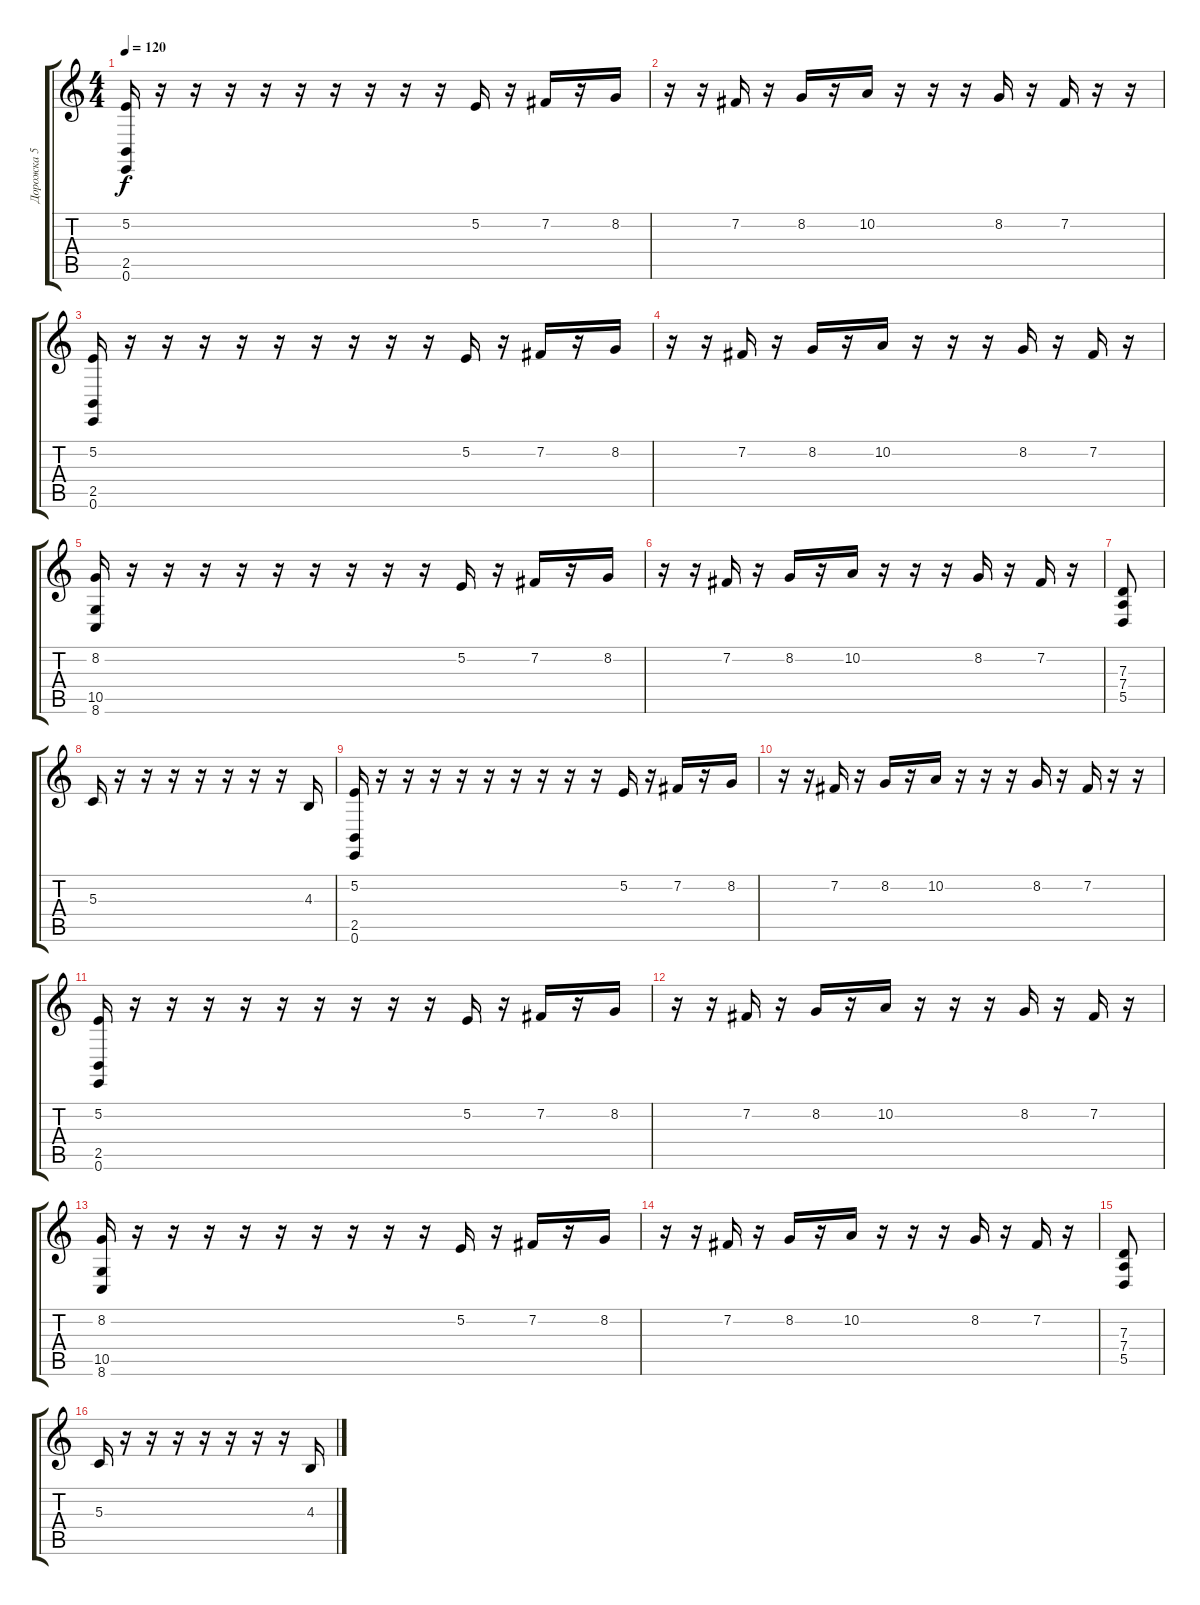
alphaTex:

\track ("Дорожка 5" "Дорожка 5") {instrument churchorgan}
\staff {score tabs}
\tuning (E4 B3 G3 D3 A2 E2) {hide}
\ts (4 4)
\tempo 120
\clef g2
\ks c
(5.2 2.5 0.6).16{dy f} r.16 r.16 r.16 r.16 r.16 r.16 r.16 r.16 r.16 5.2.16 r.16 7.2.16 r.16 8.2.16 |
r.16 r.16 7.2.16 r.16 8.2.16 r.16 10.2.16 r.16 r.16 r.16 8.2.16 r.16 7.2.16 r.16 r.16 |
(5.2 2.5 0.6).16 r.16 r.16 r.16 r.16 r.16 r.16 r.16 r.16 r.16 5.2.16 r.16 7.2.16 r.16 8.2.16 |
r.16 r.16 7.2.16 r.16 8.2.16 r.16 10.2.16 r.16 r.16 r.16 8.2.16 r.16 7.2.16 r.16 |
(8.2 10.5 8.6).16 r.16 r.16 r.16 r.16 r.16 r.16 r.16 r.16 r.16 5.2.16 r.16 7.2.16 r.16 8.2.16 |
r.16 r.16 7.2.16 r.16 8.2.16 r.16 10.2.16 r.16 r.16 r.16 8.2.16 r.16 7.2.16 r.16 |
(7.3 7.4 5.5).8 |
5.3.16 r.16 r.16 r.16 r.16 r.16 r.16 r.16 4.3.16 |
(5.2 2.5 0.6).16 r.16 r.16 r.16 r.16 r.16 r.16 r.16 r.16 r.16 5.2.16 r.16 7.2.16 r.16 8.2.16 |
r.16 r.16 7.2.16 r.16 8.2.16 r.16 10.2.16 r.16 r.16 r.16 8.2.16 r.16 7.2.16 r.16 r.16 |
(5.2 2.5 0.6).16 r.16 r.16 r.16 r.16 r.16 r.16 r.16 r.16 r.16 5.2.16 r.16 7.2.16 r.16 8.2.16 |
r.16 r.16 7.2.16 r.16 8.2.16 r.16 10.2.16 r.16 r.16 r.16 8.2.16 r.16 7.2.16 r.16 |
(8.2 10.5 8.6).16 r.16 r.16 r.16 r.16 r.16 r.16 r.16 r.16 r.16 5.2.16 r.16 7.2.16 r.16 8.2.16 |
r.16 r.16 7.2.16 r.16 8.2.16 r.16 10.2.16 r.16 r.16 r.16 8.2.16 r.16 7.2.16 r.16 |
(7.3 7.4 5.5).8 |
5.3.16 r.16 r.16 r.16 r.16 r.16 r.16 r.16 4.3.16
